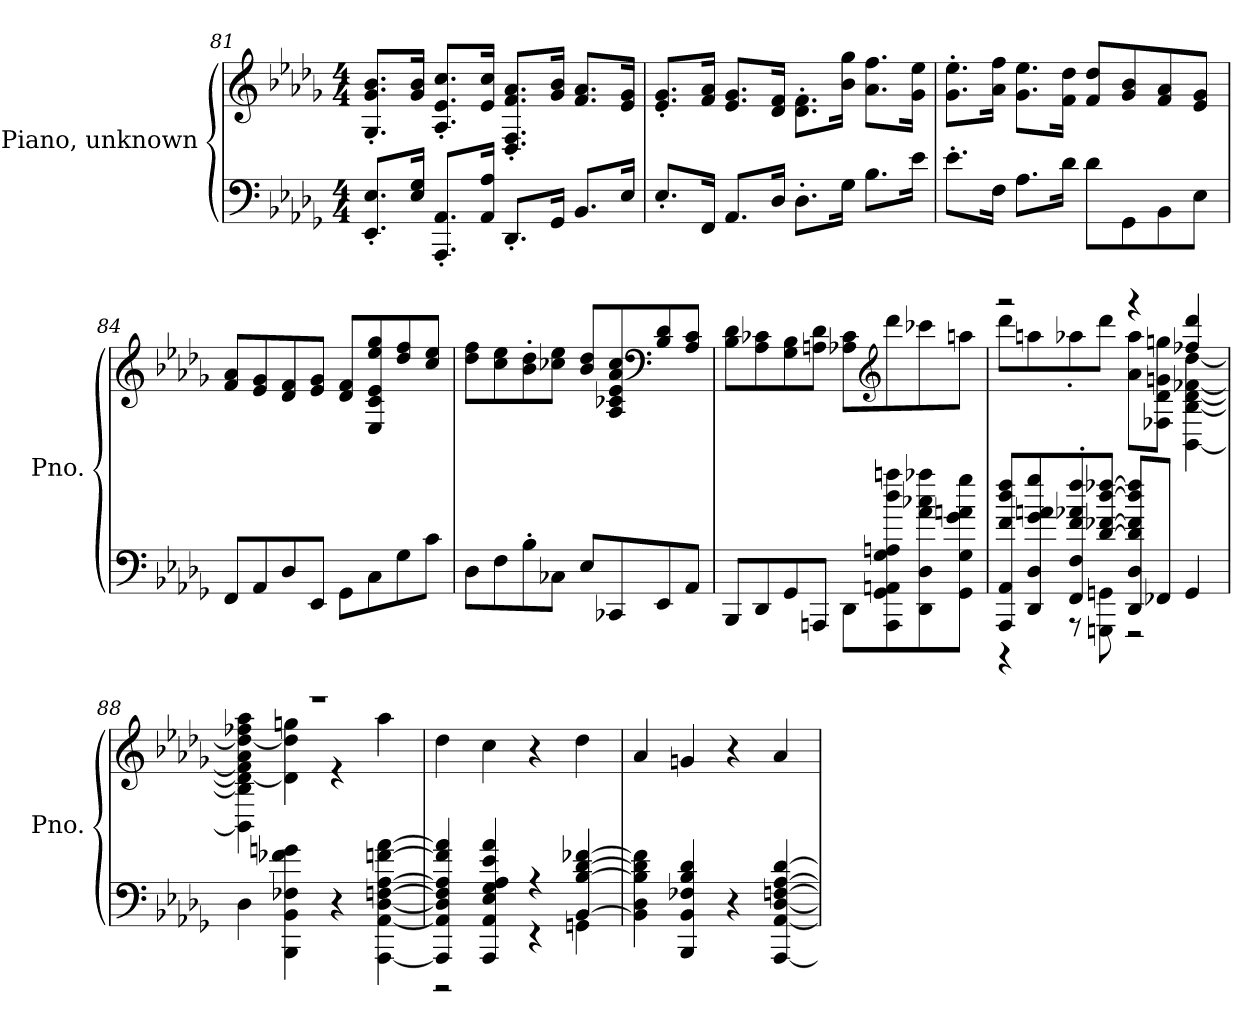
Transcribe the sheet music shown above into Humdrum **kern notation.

**kern	**kern
*part1	*part1
*staff2	*staff1
*I"Piano, unknown	*
*I'Pno.	*
!!LO:LB:g=z
*clefF4	*clefG2
*k[b-e-a-d-g-]	*k[b-e-a-d-g-]
*M4/4	*M4/4
=81	=81
8.EE-/' 8.E-/'L	8.G-/' 8.g-/' 8.b-/'L
16E-/ 16G-/Jk	16g-/ 16b-/Jk
8.AAA-/' 8.AA-/'L	8.A-/' 8.e-/' 8.cc/'L
16AA-/ 16A-/Jk	16e-/ 16cc/Jk
8.DD-'/L	8.D-/' 8.F/' 8.f/' 8.a-/'L
16GG-/Jk	16g-/ 16b-/Jk
8.BB-/L	8.f/ 8.a-/L
16E-/Jk	16e-/ 16g-/Jk
=82	=82
8.E-'/L	8.e-/' 8.g-/'L
16FF/Jk	16f/ 16a-/Jk
8.AA-/L	8.e-/ 8.g-/L
16D-/Jk	16d-/ 16f/Jk
8.D-'\L	8.d-\' 8.f\'L
16G-\Jk	16b-\ 16gg-\Jk
8.B-\L	8.a-\ 8.ff\L
16e-\Jk	16g-\ 16ee-\Jk
=83	=83
8.e-'\L	8.g-\' 8.ee-\'L
16F\Jk	16a-\ 16ff\Jk
8.A-\L	8.g-\ 8.ee-\L
16d-\Jk	16f\ 16dd-\Jk
8d-\L	8f/ 8dd-/L
8GG-\	8g-/ 8b-/
8BB-\	8f/ 8a-/
8E-\J	8e-/ 8g-/J
=84	=84
8FF/L	8f/ 8a-/L
8AA-/	8e-/ 8g-/
8D-/	8d-/ 8f/
8EE-/J	8e-/ 8g-/J
8GG-\L	8d-/ 8f/L
8C\	8E-/ 8c/ 8e-/ 8ee-/ 8gg-/
8G-\	8dd-/ 8ff/
8c\J	8cc/ 8ee-/J
!!LO:LB:g=z
=85	=85
8D-\L	8dd-\ 8ff\L
8F\	8cc\ 8ee-\
8B-'\	8b-\' 8dd-\'
8C-X\J	8cc-X\ 8ee-\J
8E-/L	8b-/ 8dd-/L
8CC-X/	8A-/ 8c-X/ 8e-/ 8a-/ 8cc-/
*	*clefF4
8EE-/	8B-/ 8d-/
8AA-/J	8A-/ 8c-/J
=86	=86
8BBB-/L	8B-\ 8d-\L
8DD-/	8A-\ 8c-X\
8GG-/	8G-\ 8B-\
8AAAn/J	8An\ 8d-\J
8DD-\L	8A-X\ 8c-\L
*	*clefG2
8AAA\ 8GG-\ 8AAn\ 8G-\ 8An\ 8dd-\ 8aan\	8ddd-\
8DD-\ 8D-\ 8a-\ 8cc-X\ 8aa-X\	8ccc-X\
8GG-\ 8G-\ 8g-\ 8an\ 8gg-\J	8aan\J
=87	=87
*^	*^
8AAA-/ 8AA-/ 8f/ 8dd-/ 8ff/L	4r	2r	8ddd-\L
8DD-/ 8D-/ 8g-/ 8an/ 8gg-/	.	.	8aan\
8FF/' 8F/' 8f/' 8a-X/' 8ff/'	8r	.	8aa-X'\
[8d-/ [8f-X/ [8dd-/ [8ff-X/J	8GGGn\ 8GGn\	.	8ddd-\J
8DD-/ 8D-/ 8d-/] 8f-/] 8dd-/] 8ff-/]L	2r	4r	8a-\ 8aa-\L
8FF-X/J	.	.	8F-X\ 8d-\ 8gn\ 8ggn\J
4GG/	.	4ff-X/ 4ddd-/	[4BB-\ [4B-\ [4d-\ [4f-X\ [4dd-\
*v	*v	*	*
!!LO:LB:g=z	!!
=88	=88	=88
4D-\	1r	4BB-\] 4B-\] 4d-\_ 4f-\] 4a-\ 4dd-\_ 4ff-X\ 4aa-\
4BBB-\ 4BB-\ 4F-X\ 4f-X\ 4gn\	.	4d-\] 4dd-\] 4ggn\
4r	.	4r
[4AAA-\ [4AA-\ [4D-\ [4Fn\ [4A-\ [4fn\ [4a-\	.	4aa-\
*	*v	*v
=89	=89
*^	*
4AAA-/] 4AA-/] 4D-/] 4F/] 4A-/] 4f/] 4a-/]	2r	4dd-\
4AAA-/ 4AA-/ 4E-/ 4G-/ 4A-/ 4e-/ 4a-/	.	4cc\
4r	4r	4r
[4BB-/ [4B-/ [4d-/ [4f-X/	4GGn\	4dd-\
*v	*v	*
=90	=90
4BB-\] 4D-\ 4B-\] 4d-\] 4f-\]	4a-/
4BBB-/ 4BB-/ 4F-X/ 4B-/ 4d-/	4gn/
4r	4r
[4AAA-/ [4AA-/ [4D-/ [4Fn/ [4A-/ [4d-/	4a-/
=	=
*-	*-
